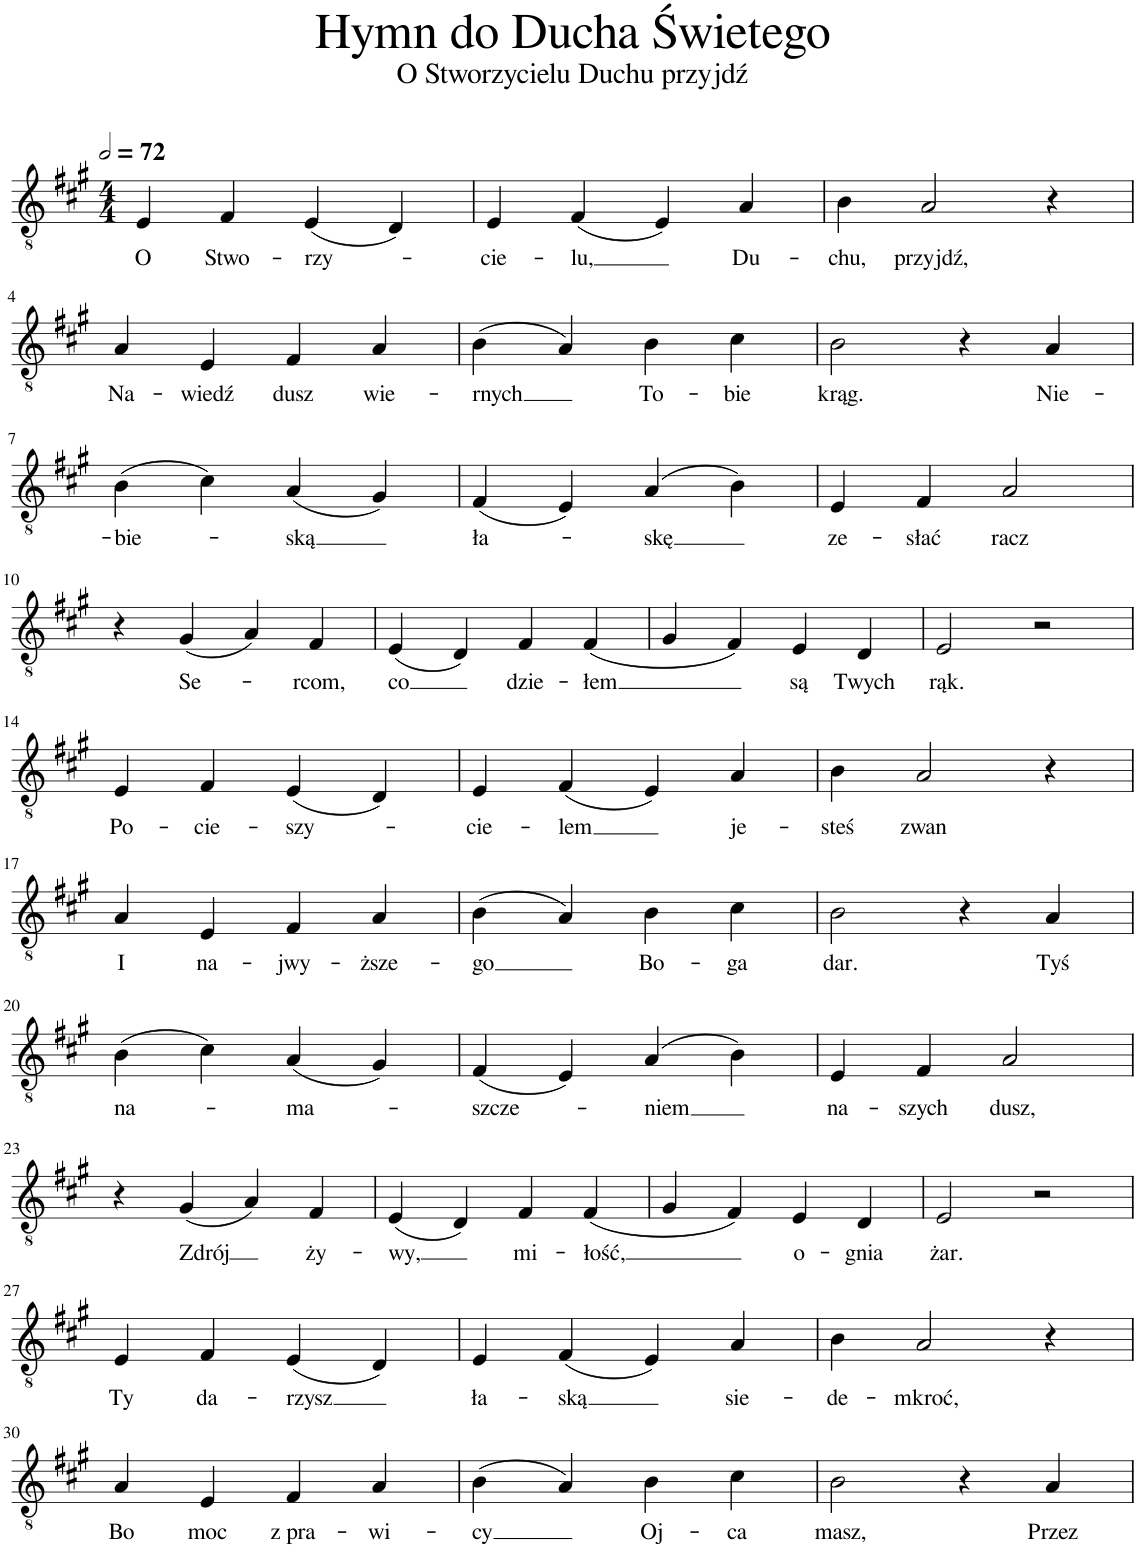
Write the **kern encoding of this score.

**kern	**text
*part1	*part1
*staff1	*staff1
*I"Voice, Staff-1	*
*I'Vo.	*
*clefGv2	*
*k[f#c#g#]	*
*M4/4	*
*MM144	*
=1	=1
!	!LO:LY:b
4E/	O
!	!LO:LY:b
4F#/	Stwo-
!	!LO:LY:b
(4E/	-rzy-
4D/)	.
=2	=2
!	!LO:LY:b
4E/	-cie-
!	!LO:LY:b
(4F#/	-lu,
4E/)	.
!	!LO:LY:b
4A/	Du-
=3	=3
!	!LO:LY:b
4B\	-chu,
!	!LO:LY:b
2A/	przyjdź,
4r	.
!!LO:LB:g=z
=4	=4
!	!LO:LY:b
4A/	Na-
!	!LO:LY:b
4E/	-wiedź
!	!LO:LY:b
4F#/	dusz
!	!LO:LY:b
4A/	wie-
=5	=5
!	!LO:LY:b
(4B\	-rnych
4A/)	.
!	!LO:LY:b
4B\	To-
!	!LO:LY:b
4c#\	-bie
=6	=6
!	!LO:LY:b
2B\	krąg.
4r	.
!	!LO:LY:b
4A/	Nie-
!!LO:LB:g=z
=7	=7
!	!LO:LY:b
(4B\	-bie-
4c#\)	.
!	!LO:LY:b
(4A/	-ską
4G#/)	.
=8	=8
!	!LO:LY:b
(4F#/	ła-
4E/)	.
!	!LO:LY:b
(4A/	-skę
4B\)	.
=9	=9
!	!LO:LY:b
4E/	ze-
!	!LO:LY:b
4F#/	-słać
!	!LO:LY:b
2A/	racz
!!LO:LB:g=z
=10	=10
4r	.
!	!LO:LY:b
(4G#/	Se-
4A/)	.
!	!LO:LY:b
4F#/	-rcom,
=11	=11
!	!LO:LY:b
(4E/	co
4D/)	.
!	!LO:LY:b
4F#/	dzie-
!	!LO:LY:b
(4F#/	-łem
=12	=12
4G#/	.
4F#/)	.
!	!LO:LY:b
4E/	są
!	!LO:LY:b
4D/	Twych
=13	=13
!	!LO:LY:b
2E/	rąk.
2r	.
!!LO:LB:g=z
=14	=14
!	!LO:LY:b
4E/	Po-
!	!LO:LY:b
4F#/	-cie-
!	!LO:LY:b
(4E/	-szy-
4D/)	.
=15	=15
!	!LO:LY:b
4E/	-cie-
!	!LO:LY:b
(4F#/	-lem
4E/)	.
!	!LO:LY:b
4A/	je-
=16	=16
!	!LO:LY:b
4B\	-steś
!	!LO:LY:b
2A/	zwan
4r	.
!!LO:LB:g=z
=17	=17
!	!LO:LY:b
4A/	I
!	!LO:LY:b
4E/	na-
!	!LO:LY:b
4F#/	-jwy-
!	!LO:LY:b
4A/	-ższe-
=18	=18
!	!LO:LY:b
(4B\	-go
4A/)	.
!	!LO:LY:b
4B\	Bo-
!	!LO:LY:b
4c#\	-ga
=19	=19
!	!LO:LY:b
2B\	dar.
4r	.
!	!LO:LY:b
4A/	Tyś
!!LO:LB:g=z
=20	=20
!	!LO:LY:b
(4B\	na-
4c#\)	.
!	!LO:LY:b
(4A/	-ma-
4G#/)	.
=21	=21
!	!LO:LY:b
(4F#/	-szcze-
4E/)	.
!	!LO:LY:b
(4A/	-niem
4B\)	.
=22	=22
!	!LO:LY:b
4E/	na-
!	!LO:LY:b
4F#/	-szych
!	!LO:LY:b
2A/	dusz,
!!LO:LB:g=z
=23	=23
4r	.
!	!LO:LY:b
(4G#/	Zdrój
4A/)	.
!	!LO:LY:b
4F#/	ży-
=24	=24
!	!LO:LY:b
(4E/	-wy,
4D/)	.
!	!LO:LY:b
4F#/	mi-
!	!LO:LY:b
(4F#/	-łość,
=25	=25
4G#/	.
4F#/)	.
!	!LO:LY:b
4E/	o-
!	!LO:LY:b
4D/	-gnia
=26	=26
!	!LO:LY:b
2E/	żar.
2r	.
!!LO:LB:g=z
=27	=27
!	!LO:LY:b
4E/	Ty
!	!LO:LY:b
4F#/	da-
!	!LO:LY:b
(4E/	-rzysz
4D/)	.
=28	=28
!	!LO:LY:b
4E/	ła-
!	!LO:LY:b
(4F#/	-ską
4E/)	.
!	!LO:LY:b
4A/	sie-
=29	=29
!	!LO:LY:b
4B\	-de-
!	!LO:LY:b
2A/	-mkroć,
4r	.
!!LO:LB:g=z
=30	=30
!	!LO:LY:b
4A/	Bo
!	!LO:LY:b
4E/	moc
!	!LO:LY:b
4F#/	z pra-
!	!LO:LY:b
4A/	-wi-
=31	=31
!	!LO:LY:b
(4B\	-cy
4A/)	.
!	!LO:LY:b
4B\	Oj-
!	!LO:LY:b
4c#\	-ca
=32	=32
!	!LO:LY:b
2B\	masz,
4r	.
!	!LO:LY:b
4A/	Przez
=	=
*-	*-
